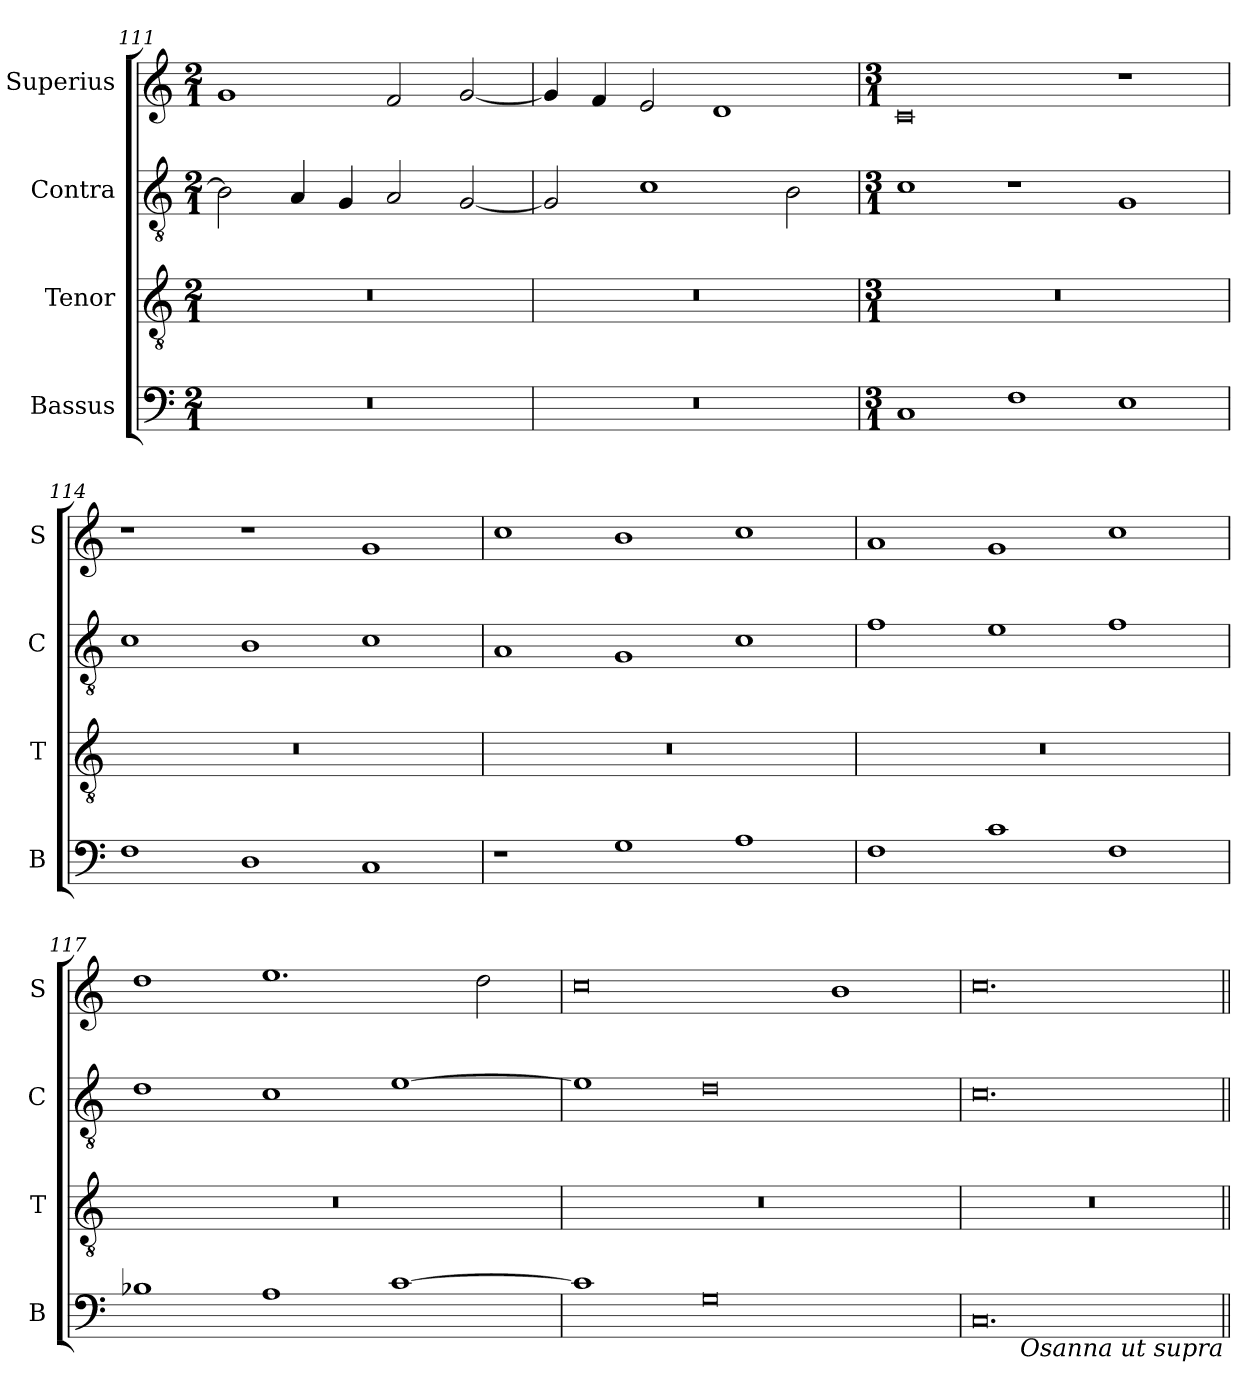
**kern	**kern	**kern	**kern
*part4	*part3	*part2	*part1
*staff4	*staff3	*staff2	*staff1
*I"Bassus	*I"Tenor	*I"Contra	*I"Superius
*I'B	*I'T	*I'C	*I'S
*clefF4	*clefGv2	*clefGv2	*clefG2
*k[]	*k[]	*k[]	*k[]
*M2/1	*M2/1	*M2/1	*M2/1
=111	=111	=111	=111
0r	0r	2B\]	1g
.	.	4A/	.
.	.	4G/	.
.	.	2A/	2f/
.	.	[2G/	[2g/
=112	=112	=112	=112
0r	0r	2G/]	4g/]
.	.	.	4f/
.	.	1c	2e/
.	.	.	1d
.	.	2B\	.
=113	=113	=113	=113
*M3/1	*M3/1	*M3/1	*M3/1
1C	0.r	1c	0c
1F	.	1r	.
1E	.	1G	1r
=114	=114	=114	=114
1F	0.r	1c	1r
1D	.	1B	1r
1C	.	1c	1g
=115	=115	=115	=115
1r	0.r	1A	1cc
1G	.	1G	1b
1A	.	1c	1cc
=116	=116	=116	=116
1F	0.r	1f	1a
1c	.	1e	1g
1F	.	1f	1cc
=117	=117	=117	=117
1B-X	0.r	1d	1dd
1A	.	1c	1.ee
[1c	.	[1e	.
.	.	.	2dd\
=118	=118	=118	=118
1c]	0.r	1e]	0cc
0G	.	0d	.
.	.	.	1b
=119	=119	=119	=119
0.C	0.r	0.c	0.cc
!LO:TX:b:i:rj:t=Osanna ut supra	!	!	!
=||	=||	=||	=||
*-	*-	*-	*-
